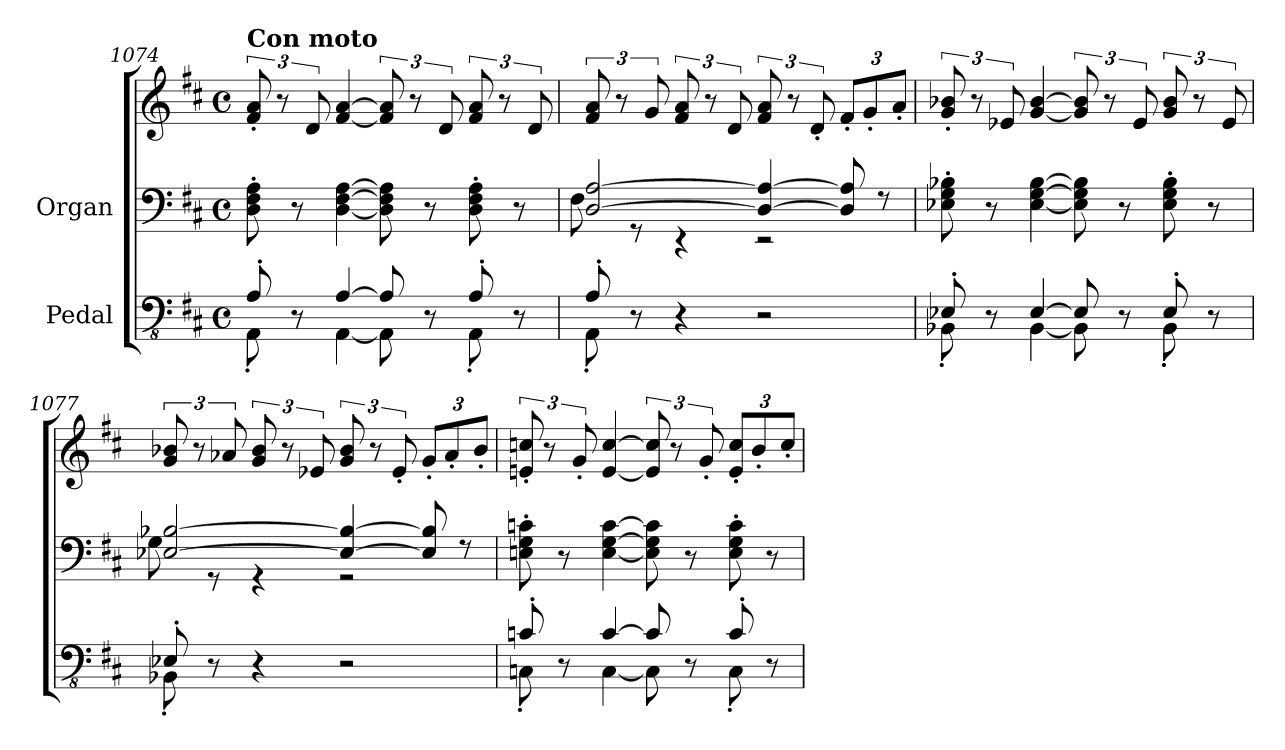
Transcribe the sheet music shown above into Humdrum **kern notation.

**kern	**kern	**kern
*part2	*part1	*part1
*staff3	*staff2	*staff1
*I"Pedal	*I"Organ	*
*clefFv4	*clefF4	*clefG2
*k[f#c#]	*k[f#c#]	*k[f#c#]
*M4/4	*M4/4	*M4/4
*met(c)	*met(c)	*met(c)
*MM168	*MM168	*MM168
=1074	=1074	=1074
*^	*	*
!	!	!	!LO:TX:a:B:t=Con moto
8AA'/	8AAA'\	8D\' 8F#\' 8A\'	12f#/' 12a/'
.	.	.	12r
8r	8ryy	8r	.
.	.	.	12d/
[4AA/	[4AAA\	[4D\ [4F#\ [4A\	[4f#/ [4a/
8AA/]	8AAA\]	8D\] 8F#\] 8A\]	12f#/] 12a/]
.	.	.	12r
8r	8ryy	8r	.
.	.	.	12d/
8AA'/	8AAA'\	8D\' 8F#\' 8A\'	12f#/ 12a/
.	.	.	12r
8r	8ryy	8r	.
.	.	.	12d/
=1075	=1075	=1075	=1075
*	*	*^	*
8AA'/	8AAA'\	[2D/ [2A/	8F#\	12f#/ 12a/
.	.	.	.	12r
8r	8ryy	.	8r	.
.	.	.	.	12g/
4r	4ryy	.	4r	12f#/ 12a/
.	.	.	.	12r
.	.	.	.	12d/
2r	2ryy	4D/_ 4A/_	2r	12f#/ 12a/
.	.	.	.	12r
.	.	.	.	12d'/
*	*	*	*	*Xbrackettup
.	.	8D/] 8A/]	.	12f#'/L
.	.	.	.	12g'/
.	.	8r	.	.
.	.	.	.	12a'/J
*	*	*v	*v	*
!!LO:LB:g=z
=1076	=1076	=1076	=1076
*	*	*	*brackettup
8EE-X'/	8BBB-X'\	8E-X\' 8G\' 8B-X\'	12g/' 12b-X/'
.	.	.	12r
8r	8ryy	8r	.
.	.	.	12e-X/
[4EE-/	[4BBB-\	[4E-\ [4G\ [4B-\	[4g/ [4b-/
8EE-/]	8BBB-\]	8E-\] 8G\] 8B-\]	12g/] 12b-/]
.	.	.	12r
8r	8ryy	8r	.
.	.	.	12e-/
8EE-'/	8BBB-'\	8E-\' 8G\' 8B-\'	12g/ 12b-/
.	.	.	12r
8r	8ryy	8r	.
.	.	.	12e-/
=1077	=1077	=1077	=1077
*	*	*^	*
8EE-X'/	8BBB-X'\	[2E-X/ [2B-X/	8G\	12g/ 12b-X/
.	.	.	.	12r
8r	8ryy	.	8r	.
.	.	.	.	12a-X/
4r	4ryy	.	4r	12g/ 12b-/
.	.	.	.	12r
.	.	.	.	12e-X/
2r	2ryy	4E-/_ 4B-/_	2r	12g/ 12b-/
.	.	.	.	12r
.	.	.	.	12e-'/
*	*	*	*	*Xbrackettup
.	.	8E-/] 8B-/]	.	12g'/L
.	.	.	.	12a-'/
.	.	8r	.	.
.	.	.	.	12b-'/J
*	*	*v	*v	*
=1078	=1078	=1078	=1078
*	*	*	*brackettup
8Cn'/	8CCn'\	8En\' 8G\' 8cn\'	12en/' 12ccn/'
.	.	.	12r
8r	8ryy	8r	.
.	.	.	12g'/
[4C/	[4CC\	[4E\ [4G\ [4c\	[4e/ [4cc/
8C/]	8CC\]	8E\] 8G\] 8c\]	12e/] 12cc/]
.	.	.	12r
8r	8ryy	8r	.
.	.	.	12g'/
*	*	*	*Xbrackettup
8C'/	8CC'\	8E\' 8G\' 8c\'	12e/' 12cc/'L
.	.	.	12b'/
8r	8ryy	8r	.
.	.	.	12cc'/J
*v	*v	*	*
=	=	=
*-	*-	*-
